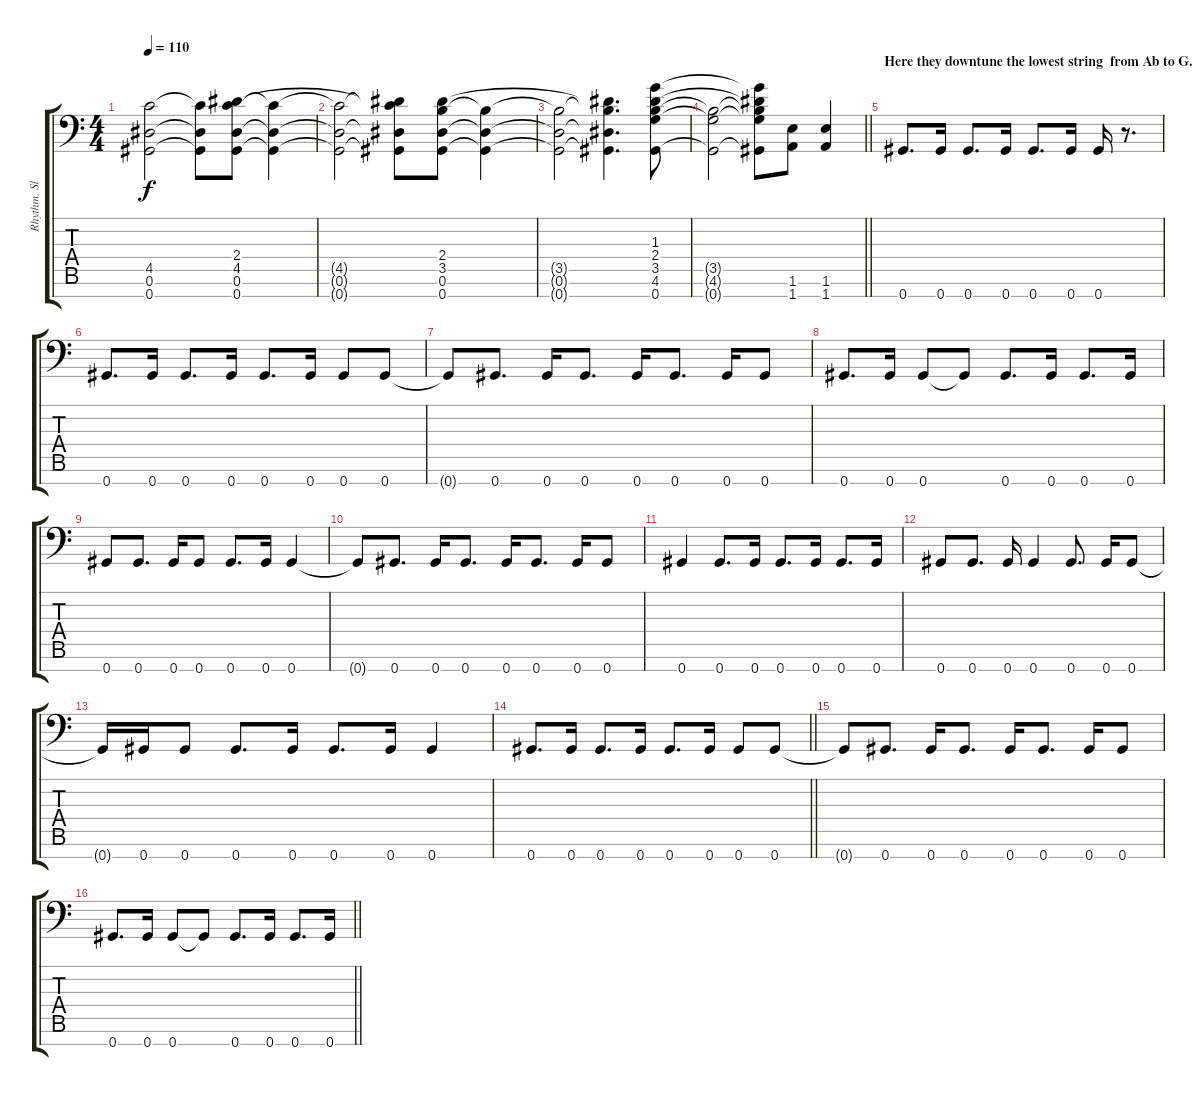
\track ("Rhythm. Slam dem strings hard." "Rhythm. Sl") {instrument distortionguitar}
\staff {score tabs}
\tuning (Eb4 Bb3 Gb3 Db3 Ab2 Eb2 Ab1) {hide}
\ts (4 4)
\tempo 110
\clef f4
\ks c
(4.5 0.6 0.7).2{dy f} (4.5{t} 0.6{t} 0.7{t}).8 (2.4 4.5 0.6 0.7).8 (4.5{t} 0.6{t} 0.7{t}).4 |
(4.5{t} 0.6{t} 0.7{t}).2 (2.4{t} 4.5{t} 0.6{t} 0.7{t}).8 (2.4 3.5 0.6 0.7).8 (3.5{t} 0.6{t} 0.7{t}).4 |
(3.5{t} 0.6{t} 0.7{t}).2 (2.4{t} 3.5{t} 0.6{t} 0.7{t}).4{d} (1.3 2.4 3.5 4.6 0.7).8 |
\barLineRight lightlight
(3.5{t} 4.6{t} 0.7{t}).2 (1.3{t} 2.4{t} 3.5{t} 4.6{t} 0.7{t}).8 (1.6 1.7).8 (1.6 1.7).4 |
\section ("" "Here they downtune the lowest string  from Ab to G.")
0.7.8{d} 0.7.16 0.7.8{d} 0.7.16 0.7.8{d} 0.7.16 0.7.16 r.8{d} |
0.7.8{d} 0.7.16 0.7.8{d} 0.7.16 0.7.8{d} 0.7.16 0.7.8 0.7.8 |
0.7{t}.8 0.7.8{d} 0.7.16 0.7.8{d} 0.7.16 0.7.8{d} 0.7.16 0.7.8 |
0.7.8{d} 0.7.16 0.7.8 0.7{t}.8 0.7.8{d} 0.7.16 0.7.8{d} 0.7.16 |
0.7.8 0.7.8{d} 0.7.16 0.7.8 0.7.8{d} 0.7.16 0.7.4 |
0.7{t}.8 0.7.8{d} 0.7.16 0.7.8{d} 0.7.16 0.7.8{d} 0.7.16 0.7.8 |
0.7.4 0.7.8{d} 0.7.16 0.7.8{d} 0.7.16 0.7.8{d} 0.7.16 |
0.7.8 0.7.8{d} 0.7.16 0.7.4 0.7.8{d} 0.7.16 0.7.8 |
0.7{t}.16 0.7.16 0.7.8 0.7.8{d} 0.7.16 0.7.8{d} 0.7.16 0.7.4 |
\barLineRight lightlight
0.7.8{d} 0.7.16 0.7.8{d} 0.7.16 0.7.8{d} 0.7.16 0.7.8 0.7.8 |
0.7{t}.8 0.7.8{d} 0.7.16 0.7.8{d} 0.7.16 0.7.8{d} 0.7.16 0.7.8 |
\barLineRight lightlight
0.7.8{d} 0.7.16 0.7.8 0.7{t}.8 0.7.8{d} 0.7.16 0.7.8{d} 0.7.16
